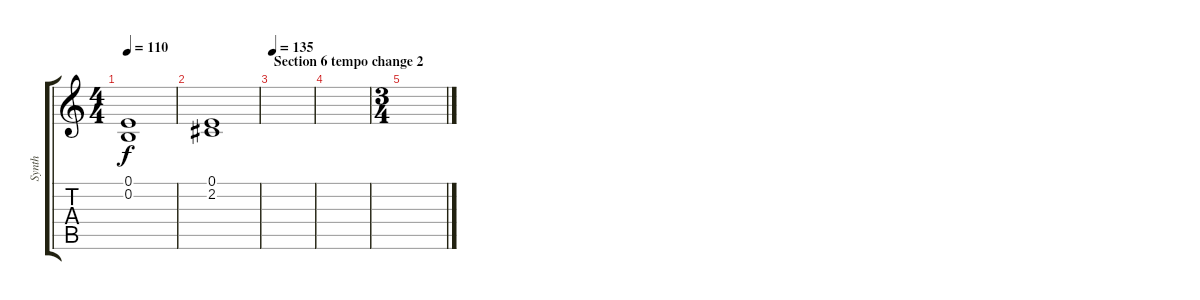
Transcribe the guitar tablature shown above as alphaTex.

\track ("Synth" "Synth") {instrument tremolostrings}
\staff {score tabs}
\tuning (E4 B3 G3 D3 A2 E2) {hide}
\ts (4 4)
\tempo 110
\clef g2
\ks c
(0.1 0.2).1{dy f} |
(0.1 2.2).1 |
\section ("" "Section 6 tempo change 2")
\tempo 135
|
|
\ts (3 4)
